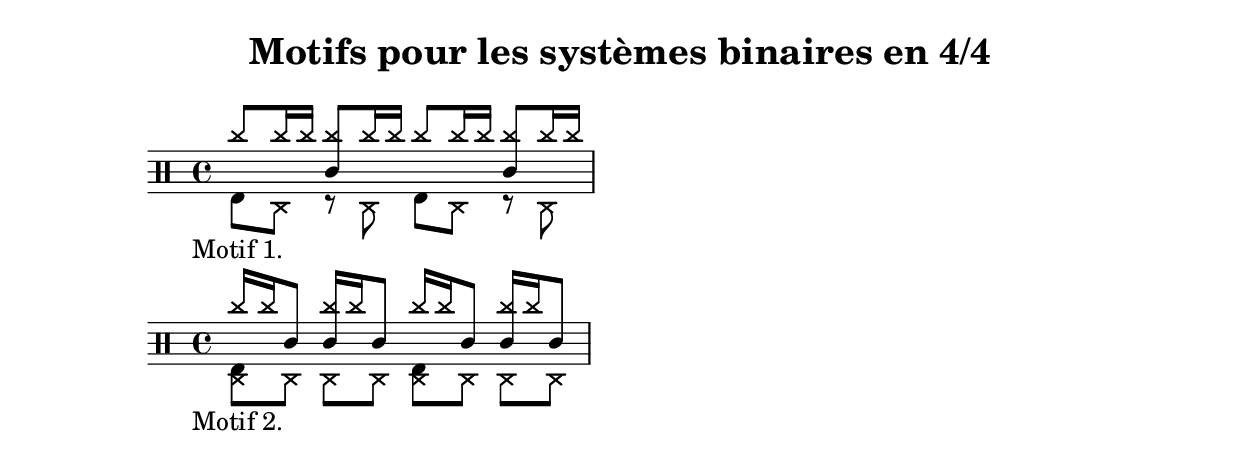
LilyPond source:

\version "2.20.0"
\include "../../0_drum_style_perso.ly"


\header {
  title = "Motifs pour les systèmes binaires en 4/4"
  composer = " "
}


up = \drummode {
  cymr8 cymr16 cymr <sn cymr>8 cymr16 cymr cymr8 cymr16 cymr <sn cymr>8 cymr16 cymr
}
down = \drummode {
  bd8 hhp r hhp bd hhp r hhp
}
\score {
  <<
		\new DrumStaff
	<<
	  \set DrumStaff.drumStyleTable = #(alist->hash-table mydrums)
	  \new DrumVoice { \voiceOne \up }
	  \new DrumVoice { \voiceTwo \down }
	>>
	\addlyrics { "Motif 1." }
  >>
}

up = \drummode {
  cymr16 cymr rb8 <sn cymr>16 cymr rb8 cymr16 cymr rb8 <sn cymr>16 cymr rb8
}
down = \drummode {
  <hhp bd>8 [hhp] hhp hhp <hhp bd> [hhp] hhp hhp
}
\score {
  <<
		\new DrumStaff
	<<
	  \set DrumStaff.drumStyleTable = #(alist->hash-table mydrums)
	  \new DrumVoice { \voiceOne \up }
	  \new DrumVoice { \voiceTwo \down }
	  \break
	>>
	\addlyrics { "Motif 2." }
  >>
}
